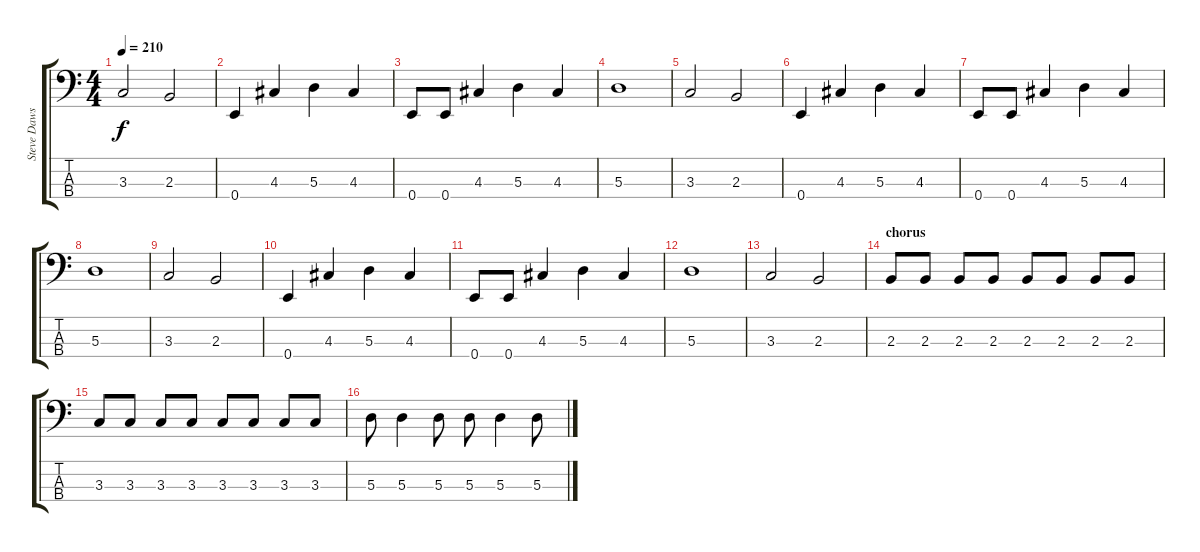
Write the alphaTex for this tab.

\track ("Steve Dawson" "Steve Daws") {instrument electricbassfinger}
\staff {score tabs}
\tuning (G2 D2 A1 E1) {hide}
\ts (4 4)
\tempo 210
\clef f4
\ks c
3.3.2{dy f} 2.3.2 |
0.4.4 4.3.4 5.3.4 4.3.4 |
0.4.8 0.4.8 4.3.4 5.3.4 4.3.4 |
5.3.1 |
3.3.2 2.3.2 |
0.4.4 4.3.4 5.3.4 4.3.4 |
0.4.8 0.4.8 4.3.4 5.3.4 4.3.4 |
5.3.1 |
3.3.2 2.3.2 |
0.4.4 4.3.4 5.3.4 4.3.4 |
0.4.8 0.4.8 4.3.4 5.3.4 4.3.4 |
5.3.1 |
3.3.2 2.3.2 |
\section ("" "chorus")
2.3.8{volume 13} 2.3.8 2.3.8 2.3.8 2.3.8 2.3.8 2.3.8 2.3.8 |
3.3.8 3.3.8 3.3.8 3.3.8 3.3.8 3.3.8 3.3.8 3.3.8 |
5.3.8 5.3.4 5.3.8 5.3.8 5.3.4 5.3.8
